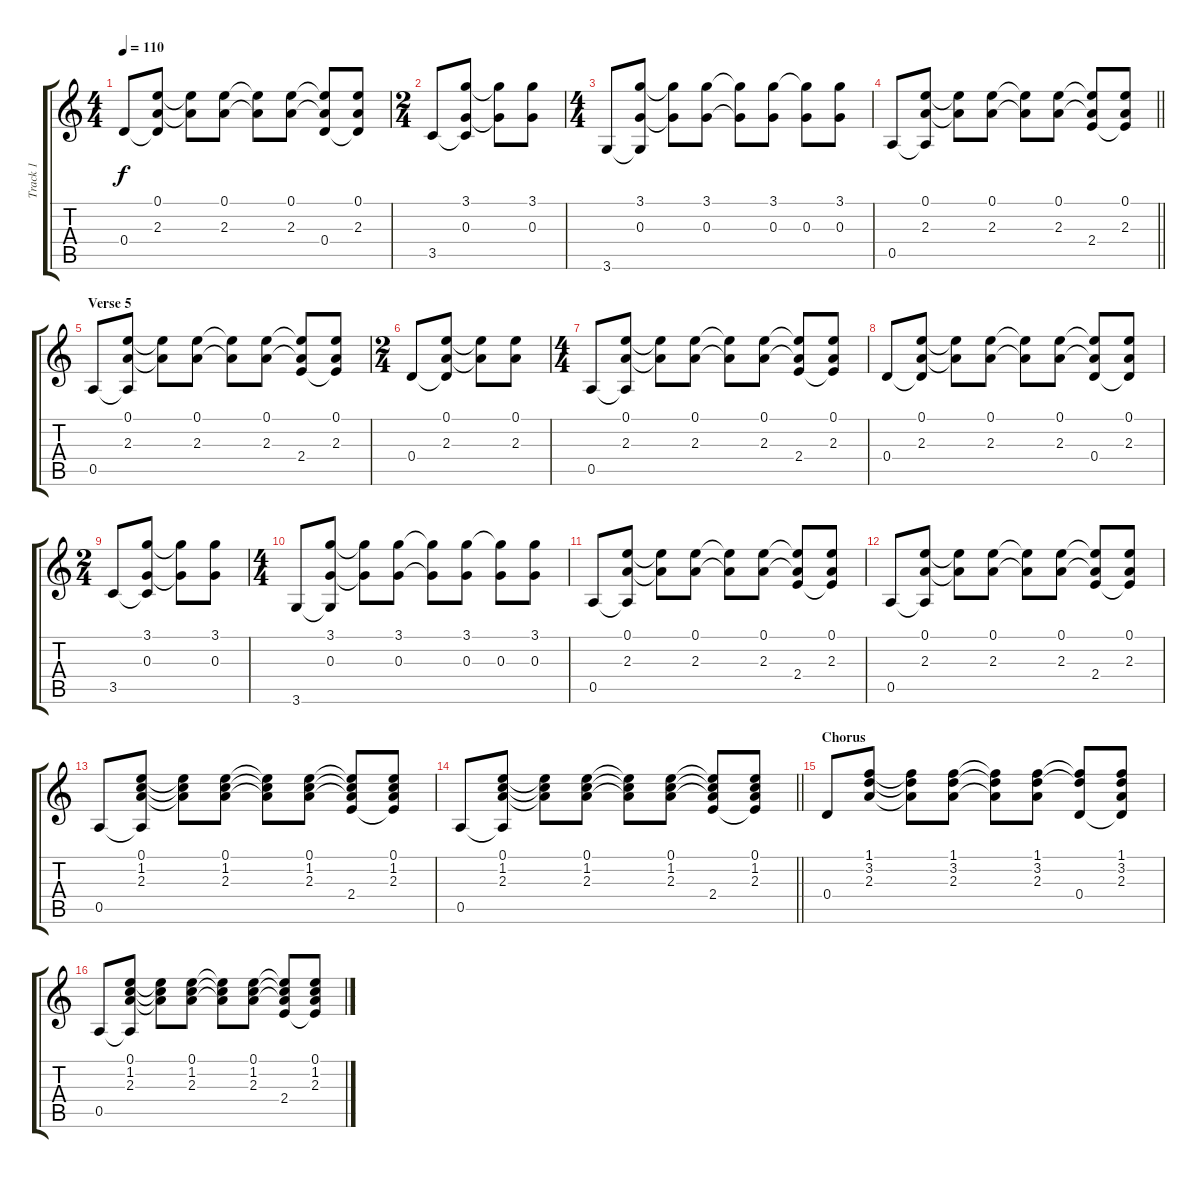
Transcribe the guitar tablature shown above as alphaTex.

\track ("Track 1" "Track 1") {instrument acousticguitarsteel}
\staff {score tabs}
\tuning (E4 B3 G3 D3 A2 E2) {hide}
\ts (4 4)
\tempo 110
\clef g2
\ks c
0.4.8{dy f} (0.1 2.3 0.4{t}).8 (0.1{t} 2.3{t}).8 (0.1 2.3).8 (0.1{t} 2.3{t}).8 (0.1 2.3).8 (0.1{t} 2.3{t} 0.4).8 (0.1 2.3 0.4{t}).8 |
\ts (2 4)
3.5.8 (3.1 0.3 3.5{t}).8 (3.1{t} 0.3{t}).8 (3.1 0.3).8 |
\ts (4 4)
3.6.8 (3.1 0.3 3.6{t}).8 (3.1{t} 0.3{t}).8 (3.1 0.3).8 (3.1{t} 0.3{t}).8 (3.1 0.3).8 (3.1{t} 0.3).8 (3.1 0.3).8 |
\barLineRight lightlight
0.5.8 (0.1 2.3 0.5{t}).8 (0.1{t} 2.3{t}).8 (0.1 2.3).8 (0.1{t} 2.3{t}).8 (0.1 2.3).8 (0.1{t} 2.3{t} 2.4).8 (0.1 2.3 2.4{t}).8 |
\section ("" "Verse 5")
0.5.8 (0.1 2.3 0.5{t}).8 (0.1{t} 2.3{t}).8 (0.1 2.3).8 (0.1{t} 2.3{t}).8 (0.1 2.3).8 (0.1{t} 2.3{t} 2.4).8 (0.1 2.3 2.4{t}).8 |
\ts (2 4)
0.4.8 (0.1 2.3 0.4{t}).8 (0.1{t} 2.3{t}).8 (0.1 2.3).8 |
\ts (4 4)
0.5.8 (0.1 2.3 0.5{t}).8 (0.1{t} 2.3{t}).8 (0.1 2.3).8 (0.1{t} 2.3{t}).8 (0.1 2.3).8 (0.1{t} 2.3{t} 2.4).8 (0.1 2.3 2.4{t}).8 |
0.4.8 (0.1 2.3 0.4{t}).8 (0.1{t} 2.3{t}).8 (0.1 2.3).8 (0.1{t} 2.3{t}).8 (0.1 2.3).8 (0.1{t} 2.3{t} 0.4).8 (0.1 2.3 0.4{t}).8 |
\ts (2 4)
3.5.8 (3.1 0.3 3.5{t}).8 (3.1{t} 0.3{t}).8 (3.1 0.3).8 |
\ts (4 4)
3.6.8 (3.1 0.3 3.6{t}).8 (3.1{t} 0.3{t}).8 (3.1 0.3).8 (3.1{t} 0.3{t}).8 (3.1 0.3).8 (3.1{t} 0.3).8 (3.1 0.3).8 |
0.5.8 (0.1 2.3 0.5{t}).8 (0.1{t} 2.3{t}).8 (0.1 2.3).8 (0.1{t} 2.3{t}).8 (0.1 2.3).8 (0.1{t} 2.3{t} 2.4).8 (0.1 2.3 2.4{t}).8 |
0.5.8 (0.1 2.3 0.5{t}).8 (0.1{t} 2.3{t}).8 (0.1 2.3).8 (0.1{t} 2.3{t}).8 (0.1 2.3).8 (0.1{t} 2.3{t} 2.4).8 (0.1 2.3 2.4{t}).8 |
0.5.8 (0.1 1.2 2.3 0.5{t}).8 (0.1{t} 1.2{t} 2.3{t}).8 (0.1 1.2 2.3).8 (0.1{t} 1.2{t} 2.3{t}).8 (0.1 1.2 2.3).8 (0.1{t} 1.2{t} 2.3{t} 2.4).8 (0.1 1.2 2.3 2.4{t}).8 |
\barLineRight lightlight
0.5.8 (0.1 1.2 2.3 0.5{t}).8 (0.1{t} 1.2{t} 2.3{t}).8 (0.1 1.2 2.3).8 (0.1{t} 1.2{t} 2.3{t}).8 (0.1 1.2 2.3).8 (0.1{t} 1.2{t} 2.3{t} 2.4).8 (0.1 1.2 2.3 2.4{t}).8 |
\section ("" "Chorus")
0.4.8 (1.1 3.2 2.3).8 (1.1{t} 3.2{t} 2.3{t}).8 (1.1 3.2 2.3).8 (1.1{t} 3.2{t} 2.3{t}).8 (1.1 3.2 2.3).8 (1.1{t} 3.2{t} 0.4).8 (1.1 3.2 2.3 0.4{t}).8 |
0.5.8 (0.1 1.2 2.3 0.5{t}).8 (0.1{t} 1.2{t} 2.3{t}).8 (0.1 1.2 2.3).8 (0.1{t} 1.2{t} 2.3{t}).8 (0.1 1.2 2.3).8 (0.1{t} 1.2{t} 2.3{t} 2.4).8 (0.1 1.2 2.3 2.4{t}).8
